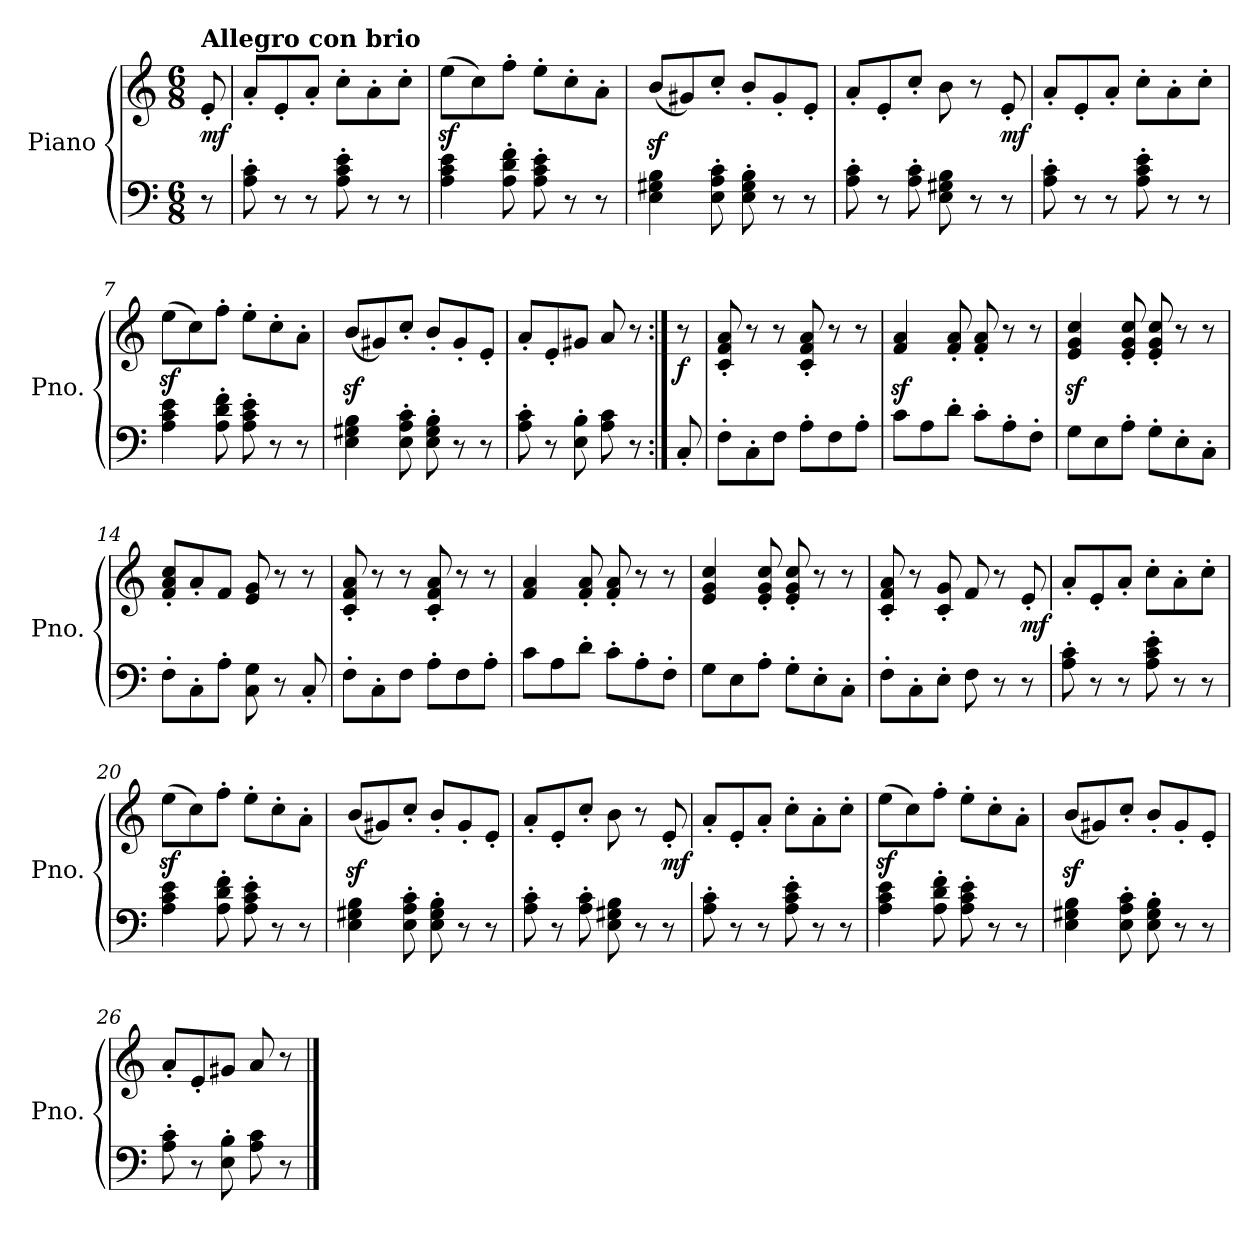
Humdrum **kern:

**kern	**kern	**dynam
*part1	*part1	*part1
*staff2	*staff1	*staff1/2
*I"Piano	*	*
*I'Pno.	*	*
*clefF4	*clefG2	*
*k[]	*k[]	*
*M6/8	*M6/8	*
*MM120	*MM120	*
=1	=1	=1
!	!LO:TX:a:B:t=Allegro con brio	!
!	!	!LO:DY:b
8r	8e'/	mf
=2	=2	=2
8A\' 8c\'	8a'/L	.
8r	8e'/	.
8r	8a'/J	.
8A\' 8c\' 8e\'	8cc'\L	.
8r	8a'\	.
8r	8cc'\J	.
=3	=3	=3
4A\<<< 4c\<<< 4e\<<<	(>8eez<\L	.
.	8cc\)	.
8A\<'<< 8d\<'<< 8f\<'<<	8ff'\J	.
8A\<'<< 8c\<'<< 8e\<'<<	8ee'\L	.
8r	8cc'\	.
8r	8a'\J	.
=4	=4	=4
4E\<<< 4G#X\<<< 4B\<<<	(<8bz</L	.
.	8g#X/)	.
8E\'<< 8A\'<< 8c\'<<	8cc'/J	.
8E\'<< 8G#\'<< 8B\'<<	8b'/L	.
8r	8g#'/	.
8r	8e'/J	.
=5	=5	=5
8A\<'< 8c\<'<	8a'/L	.
8r	8e'/	.
8A\' 8c\'	8cc'/J	.
8E\<<< 8G#X\<<< 8B\<<<	8b\	.
8r	8r	.
!	!	!LO:DY:b
8r	8e'/	mf
=6	=6	=6
8A\' 8c\'	8a'/L	.
8r	8e'/	.
8r	8a'/J	.
8A\' 8c\' 8e\'	8cc'\L	.
8r	8a'\	.
8r	8cc'\J	.
=7	=7	=7
4A\<<< 4c\<<< 4e\<<<	(>8eez<\L	.
.	8cc\)	.
8A\<'<< 8d\<'<< 8f\<'<<	8ff'\J	.
8A\<'<< 8c\<'<< 8e\<'<<	8ee'\L	.
8r	8cc'\	.
8r	8a'\J	.
=8	=8	=8
4E\<<< 4G#X\<<< 4B\<<<	(<8bz</L	.
.	8g#X/)	.
8E\'<< 8A\'<< 8c\'<<	8cc'/J	.
8E\'<< 8G#\'<< 8B\'<<	8b'/L	.
8r	8g#'/	.
8r	8e'/J	.
=9	=9	=9
8A\<'< 8c\<'<	8a'/L	.
8r	8e'/	.
8E\<'< 8B\<'<	8g#X/J	.
8A\<< 8c\<<	8a/	.
8r	8r	.
=10:|!	=10:|!	=10:|!
!	!	!LO:DY:b
8C<'/	8r	f
=11	=11	=11
8F<'\L	8c/' 8f/' 8a/'	.
8C<'\	8r	.
8F<\J	8r	.
8A<'\L	8c/' 8f/' 8a/'	.
8F<\	8r	.
8A<'\J	8r	.
=12	=12	=12
8c<\L	4f/z< 4a/z<	.
8A<\	.	.
8d<'\J	8f/' 8a/'	.
8c<'\L	8f/' 8a/'	.
8A<'\	8r	.
8F<'\J	8r	.
=13	=13	=13
8G<\L	4e/z< 4g/z< 4cc/z<	.
8E<\	.	.
8A<'\J	8e/' 8g/' 8cc/'	.
8G<'\L	8e/' 8g/' 8cc/'	.
8E<'\	8r	.
8C<'\J	8r	.
=14	=14	=14
8F<'\L	8f/' 8a/' 8cc/'L	.
8C<'\	8a'/	.
8A<'\J	8f/J	.
8C\<< 8G\<<	8e/ 8g/	.
8r	8r	.
8C<'/	8r	.
=15	=15	=15
8F<'\L	8c/' 8f/' 8a/'	.
8C<'\	8r	.
8F<\J	8r	.
8A<'\L	8c/' 8f/' 8a/'	.
8F<\	8r	.
8A<'\J	8r	.
=16	=16	=16
8c<\L	4f/ 4a/	.
8A<\	.	.
8d<'\J	8f/' 8a/'	.
8c<'\L	8f/' 8a/'	.
8A<'\	8r	.
8F<'\J	8r	.
=17	=17	=17
8G<\L	4e/ 4g/ 4cc/	.
8E<\	.	.
8A<'\J	8e/' 8g/' 8cc/'	.
8G<'\L	8e/' 8g/' 8cc/'	.
8E<'\	8r	.
8C<'\J	8r	.
=18	=18	=18
8F<'\L	8c/' 8f/' 8a/'	.
8C<'\	8r	.
8E<'\J	8c/' 8g/'	.
8F\	8f/	.
8r	8r	.
!	!	!LO:DY:b
8r	8e'/	mf
=19	=19	=19
8A\' 8c\'	8a'/L	.
8r	8e'/	.
8r	8a'/J	.
8A\' 8c\' 8e\'	8cc'\L	.
8r	8a'\	.
8r	8cc'\J	.
=20	=20	=20
4A\<<< 4c\<<< 4e\<<<	(>8eez<\L	.
.	8cc\)	.
8A\<'<< 8d\<'<< 8f\<'<<	8ff'\J	.
8A\<'<< 8c\<'<< 8e\<'<<	8ee'\L	.
8r	8cc'\	.
8r	8a'\J	.
=21	=21	=21
4E\<<< 4G#X\<<< 4B\<<<	(<8bz</L	.
.	8g#X/)	.
8E\'<< 8A\'<< 8c\'<<	8cc'/J	.
8E\'<< 8G#\'<< 8B\'<<	8b'/L	.
8r	8g#'/	.
8r	8e'/J	.
=22	=22	=22
8A\<'< 8c\<'<	8a'/L	.
8r	8e'/	.
8A\' 8c\'	8cc'/J	.
8E\<<< 8G#X\<<< 8B\<<<	8b\	.
8r	8r	.
!	!	!LO:DY:b
8r	8e'/	mf
=23	=23	=23
8A\' 8c\'	8a'/L	.
8r	8e'/	.
8r	8a'/J	.
8A\' 8c\' 8e\'	8cc'\L	.
8r	8a'\	.
8r	8cc'\J	.
=24	=24	=24
4A\<<< 4c\<<< 4e\<<<	(>8eez<\L	.
.	8cc\)	.
8A\<'<< 8d\<'<< 8f\<'<<	8ff'\J	.
8A\<'<< 8c\<'<< 8e\<'<<	8ee'\L	.
8r	8cc'\	.
8r	8a'\J	.
=25	=25	=25
4E\<<< 4G#X\<<< 4B\<<<	(<8bz</L	.
.	8g#X/)	.
8E\'<< 8A\'<< 8c\'<<	8cc'/J	.
8E\'<< 8G#\'<< 8B\'<<	8b'/L	.
8r	8g#'/	.
8r	8e'/J	.
=26	=26	=26
8A\<'< 8c\<'<	8a'/L	.
8r	8e'/	.
8E\<'< 8B\<'<	8g#X/J	.
8A\<< 8c\<<	8a/	.
8r	8r	.
==	==	==
*-	*-	*-
